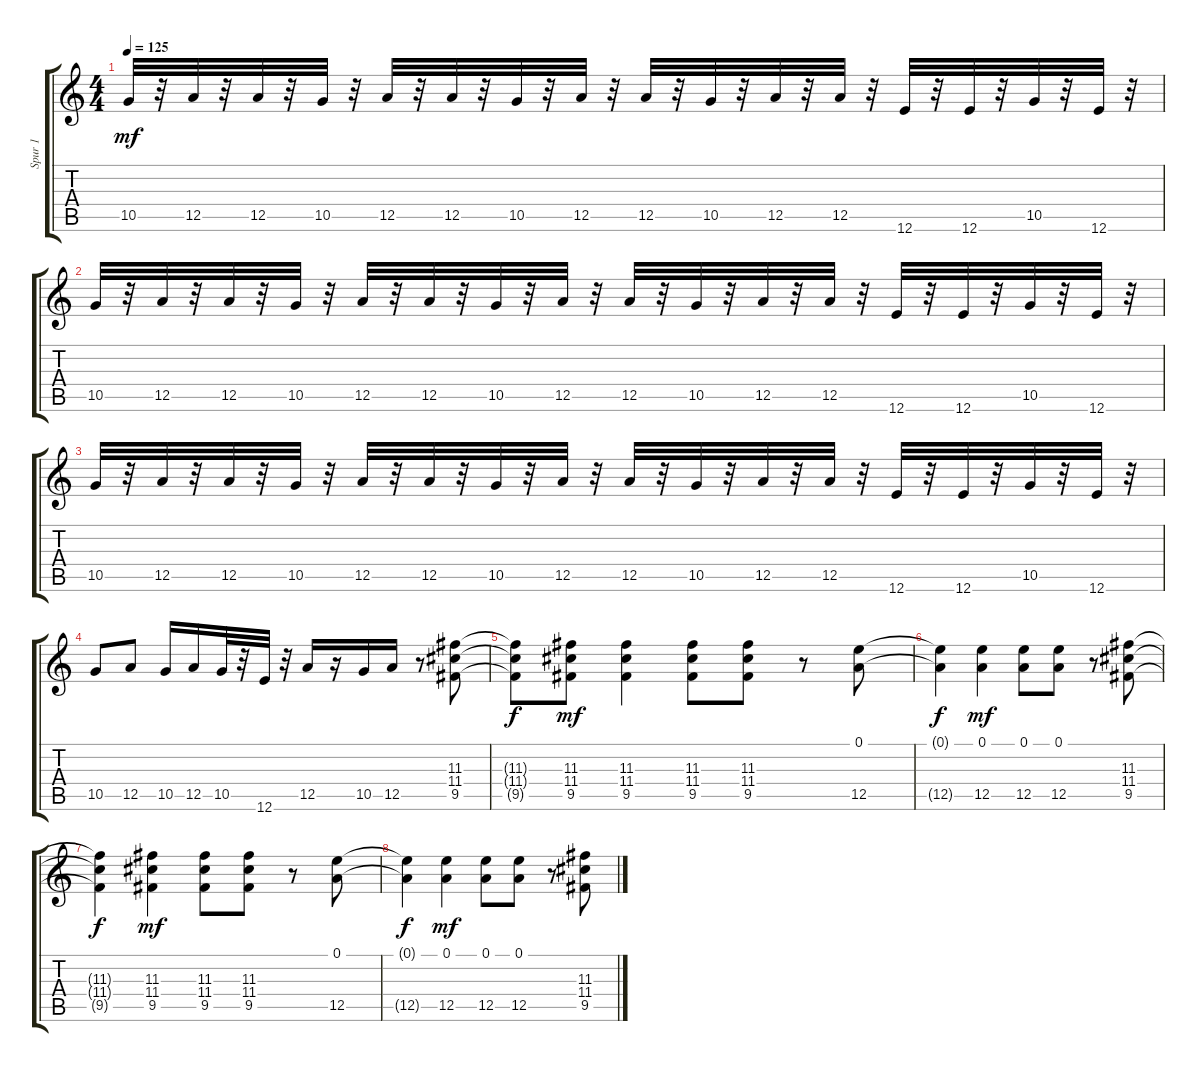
\track ("Spur 1" "Spur 1") {instrument overdrivenguitar}
\staff {score tabs}
\tuning (E4 B3 G3 D3 A2 E2) {hide}
\ts (4 4)
\tempo 125
\clef g2
\ks c
10.5.32{dy mf} r.32 12.5.32 r.32 12.5.32 r.32 10.5.32 r.32 12.5.32 r.32 12.5.32 r.32 10.5.32 r.32 12.5.32 r.32 12.5.32 r.32 10.5.32 r.32 12.5.32 r.32 12.5.32 r.32 12.6.32 r.32 12.6.32 r.32 10.5.32 r.32 12.6.32 r.32 |
10.5.32 r.32 12.5.32 r.32 12.5.32 r.32 10.5.32 r.32 12.5.32 r.32 12.5.32 r.32 10.5.32 r.32 12.5.32 r.32 12.5.32 r.32 10.5.32 r.32 12.5.32 r.32 12.5.32 r.32 12.6.32 r.32 12.6.32 r.32 10.5.32 r.32 12.6.32 r.32 |
10.5.32 r.32 12.5.32 r.32 12.5.32 r.32 10.5.32 r.32 12.5.32 r.32 12.5.32 r.32 10.5.32 r.32 12.5.32 r.32 12.5.32 r.32 10.5.32 r.32 12.5.32 r.32 12.5.32 r.32 12.6.32 r.32 12.6.32 r.32 10.5.32 r.32 12.6.32 r.32 |
10.5.8 12.5.8 10.5.16 12.5.16 10.5.32 r.32 12.6.32 r.32 12.5.16 r.16 10.5.16 12.5.16 r.8 (11.3 11.4 9.5).8 |
(11.3{t} 11.4{t} 9.5{t}).8{dy f} (11.3 11.4 9.5).8{dy mf} (11.3 11.4 9.5).4 (11.3 11.4 9.5).8 (11.3 11.4 9.5).8 r.8 (0.1 12.5).8 |
(0.1{t} 12.5{t}).4{dy f} (0.1 12.5).4{dy mf} (0.1 12.5).8 (0.1 12.5).8 r.8 (11.3 11.4 9.5).8 |
(11.3{t} 11.4{t} 9.5{t}).4{dy f} (11.3 11.4 9.5).4{dy mf} (11.3 11.4 9.5).8 (11.3 11.4 9.5).8 r.8 (0.1 12.5).8 |
(0.1{t} 12.5{t}).4{dy f} (0.1 12.5).4{dy mf} (0.1 12.5).8 (0.1 12.5).8 r.8 (11.3 11.4 9.5).8
